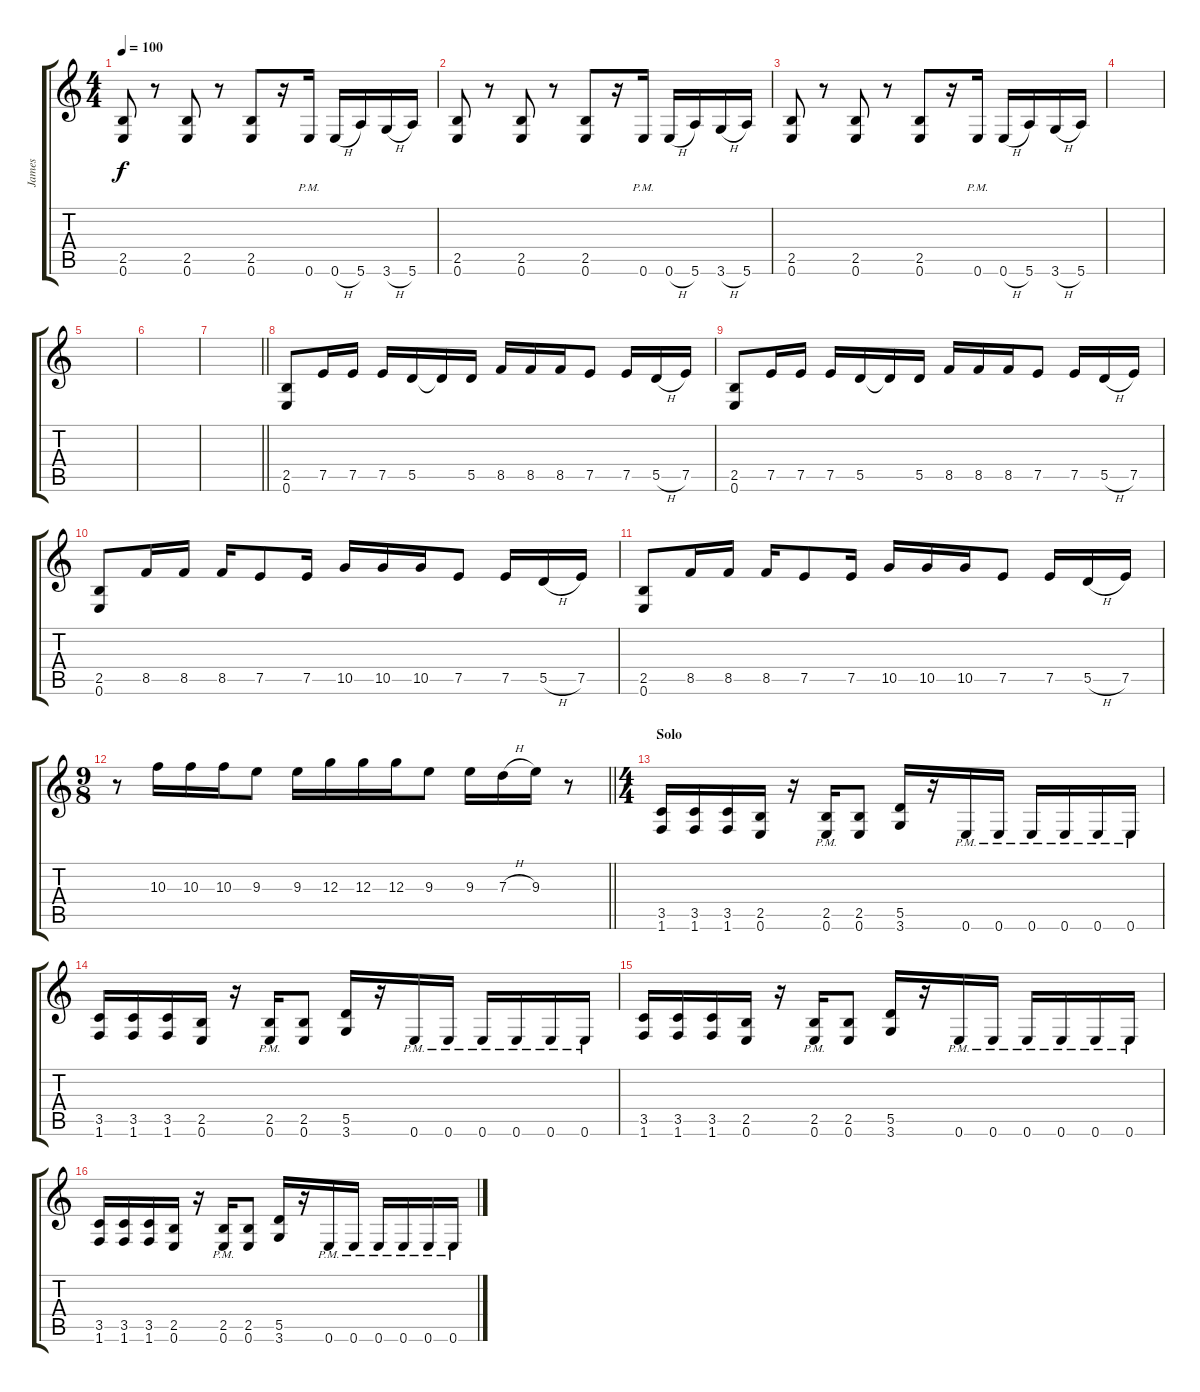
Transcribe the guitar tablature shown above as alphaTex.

\track ("James" "James") {instrument distortionguitar}
\staff {score tabs}
\tuning (E4 B3 G3 D3 A2 E2) {hide}
\ts (4 4)
\tempo 100
\clef g2
\ks c
(2.5 0.6).8{dy f} r.8 (2.5 0.6).8 r.8 (2.5 0.6).8 r.16 0.6{pm}.16 0.6{h}.16 5.6.16 3.6{h}.16 5.6.16 |
(2.5 0.6).8 r.8 (2.5 0.6).8 r.8 (2.5 0.6).8 r.16 0.6{pm}.16 0.6{h}.16 5.6.16 3.6{h}.16 5.6.16 |
(2.5 0.6).8 r.8 (2.5 0.6).8 r.8 (2.5 0.6).8 r.16 0.6{pm}.16 0.6{h}.16 5.6.16 3.6{h}.16 5.6.16 |
|
|
|
\barLineRight lightlight
|
\section ("" "")
(2.5 0.6).8{volume 6} 7.5.16 7.5.16 7.5.16 5.5.16 5.5{t}.16 5.5.16 8.5.16 8.5.16 8.5.16 7.5.8 7.5.16 5.5{h}.16 7.5.16 |
(2.5 0.6).8 7.5.16 7.5.16 7.5.16 5.5.16 5.5{t}.16 5.5.16 8.5.16 8.5.16 8.5.16 7.5.8 7.5.16 5.5{h}.16 7.5.16 |
(2.5 0.6).8 8.5.16 8.5.16 8.5.16 7.5.8 7.5.16 10.5.16 10.5.16 10.5.16 7.5.8 7.5.16 5.5{h}.16 7.5.16 |
(2.5 0.6).8 8.5.16 8.5.16 8.5.16 7.5.8 7.5.16 10.5.16 10.5.16 10.5.16 7.5.8 7.5.16 5.5{h}.16 7.5.16 |
\ts (9 8)
\barLineRight lightlight
r.8 10.3.16 10.3.16 10.3.16 9.3.8 9.3.16 12.3.16 12.3.16 12.3.16 9.3.8 9.3.16 7.3{h}.16 9.3.16 r.8 |
\ts (4 4)
\section ("" "Solo")
(3.5 1.6).16{volume 5} (3.5 1.6).16 (3.5 1.6).16 (2.5 0.6).16 r.16 (2.5{pm} 0.6{pm}).16 (2.5 0.6).8 (5.5 3.6).16 r.16 0.6{pm}.16 0.6{pm}.16 0.6{pm}.16 0.6{pm}.16 0.6{pm}.16 0.6{pm}.16 |
(3.5 1.6).16 (3.5 1.6).16 (3.5 1.6).16 (2.5 0.6).16 r.16 (2.5{pm} 0.6{pm}).16 (2.5 0.6).8 (5.5 3.6).16 r.16 0.6{pm}.16 0.6{pm}.16 0.6{pm}.16 0.6{pm}.16 0.6{pm}.16 0.6{pm}.16 |
(3.5 1.6).16 (3.5 1.6).16 (3.5 1.6).16 (2.5 0.6).16 r.16 (2.5{pm} 0.6{pm}).16 (2.5 0.6).8 (5.5 3.6).16 r.16 0.6{pm}.16 0.6{pm}.16 0.6{pm}.16 0.6{pm}.16 0.6{pm}.16 0.6{pm}.16 |
(3.5 1.6).16 (3.5 1.6).16 (3.5 1.6).16 (2.5 0.6).16 r.16 (2.5{pm} 0.6{pm}).16 (2.5 0.6).8 (5.5 3.6).16 r.16 0.6{pm}.16 0.6{pm}.16 0.6{pm}.16 0.6{pm}.16 0.6{pm}.16 0.6{pm}.16
